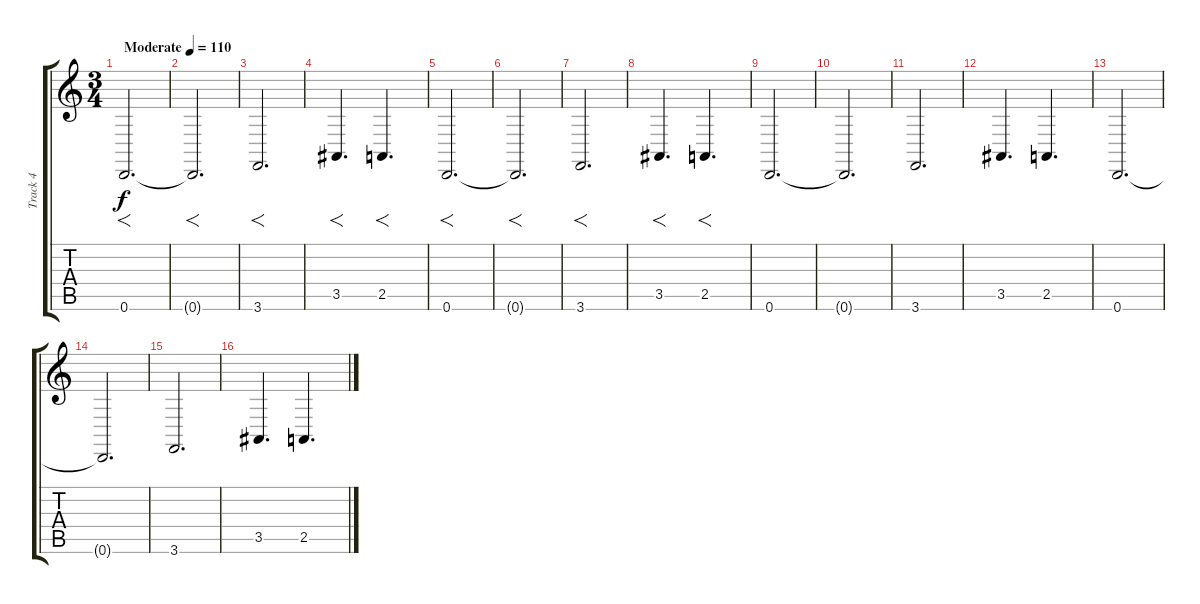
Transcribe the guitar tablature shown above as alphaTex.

\track ("Track 4" "Track 4") {instrument stringensemble1}
\staff {score tabs}
\tuning (D4 A3 F3 C3 G2 D2) {hide}
\ts (3 4)
\tempo (110 "Moderate")
\clef g2
\ks c
0.6.2{f d dy f instrument stringensemble1} |
0.6{t}.2{f d} |
3.6.2{f d} |
3.5.4{f d} 2.5.4{f d} |
0.6.2{f d} |
0.6{t}.2{f d} |
3.6.2{f d} |
3.5.4{f d} 2.5.4{f d} |
0.6.2{d} |
0.6{t}.2{d} |
3.6.2{d} |
3.5.4{d} 2.5.4{d} |
0.6.2{d} |
0.6{t}.2{d} |
3.6.2{d} |
3.5.4{d} 2.5.4{d}
